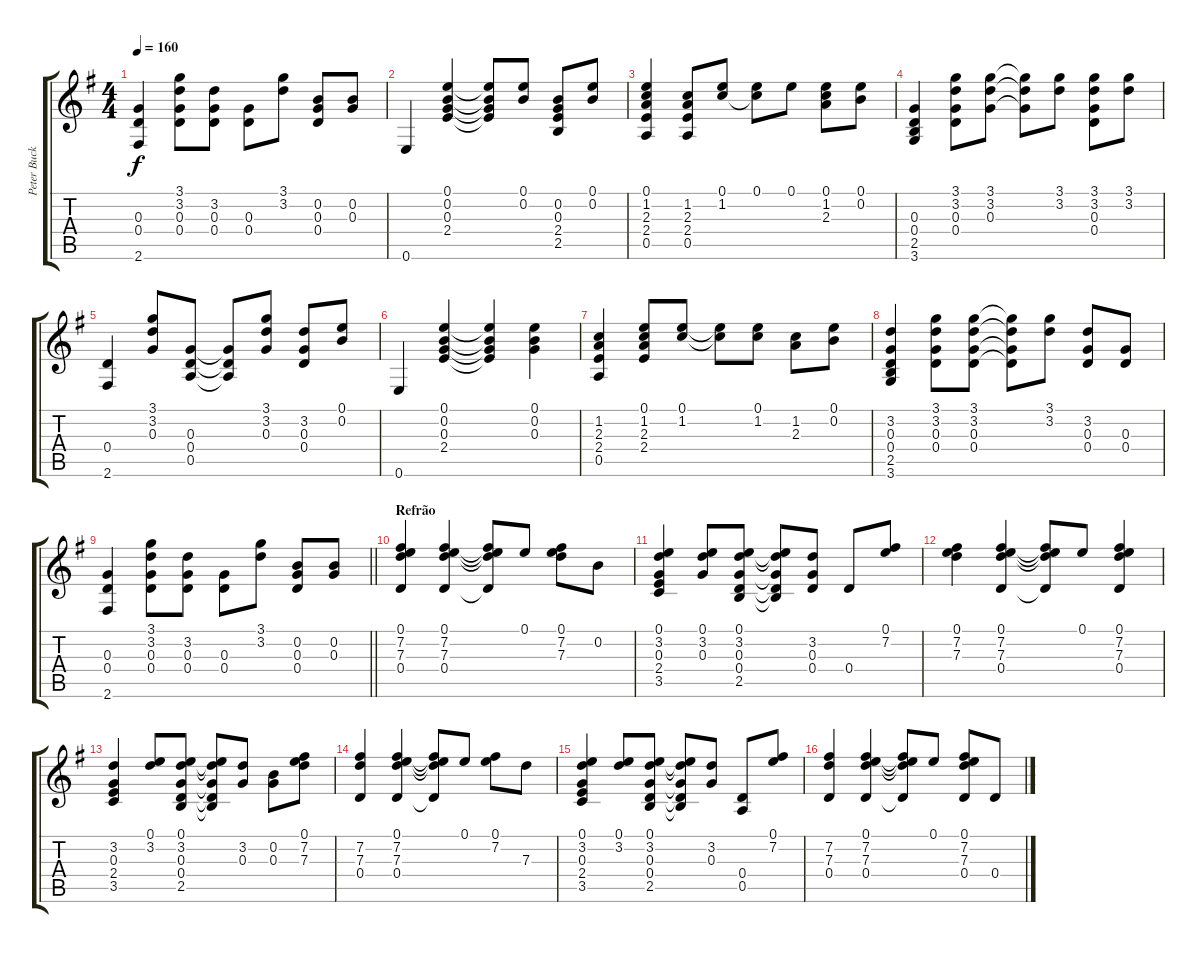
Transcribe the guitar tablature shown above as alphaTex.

\track ("Peter Buck" "Peter Buck") {instrument electricguitarclean}
\staff {score tabs}
\tuning (E4 B3 G3 D3 A2 E2) {hide}
\ts (4 4)
\tempo 160
\clef g2
\ks g
(0.3 0.4 2.6).4{dy f} (3.1 3.2 0.3 0.4).8 (3.2 0.3 0.4).8 (0.3 0.4).8 (3.1 3.2).8 (0.2 0.3 0.4).8 (0.2 0.3).8 |
0.6.4{volume 6} (0.1 0.2 0.3 2.4).4 (0.1{t} 0.2{t} 0.3{t} 2.4{t}).8 (0.1 0.2).8 (0.2 0.3 2.4 2.5).8 (0.1 0.2).8 |
(0.1 1.2 2.3 2.4 0.5).4 (1.2 2.3 2.4 0.5).8 (0.1 1.2).8 (0.1 1.2{t}).8 0.1.8 (0.1 1.2 2.3).8 (0.1 0.2).8 |
(0.3 0.4 2.5 3.6).4 (3.1 3.2 0.3 0.4).8 (3.1 3.2 0.3).8 (3.1{t} 3.2{t} 0.3{t}).8 (3.1 3.2).8 (3.1 3.2 0.3 0.4).8 (3.1 3.2).8 |
(0.4 2.6).4 (3.1 3.2 0.3).8 (0.3 0.4 0.5).8 (0.3{t} 0.4{t} 0.5{t}).8 (3.1 3.2 0.3).8 (3.2 0.3 0.4).8 (0.1 0.2).8 |
0.6.4 (0.1 0.2 0.3 2.4).4 (0.1{t} 0.2{t} 0.3{t} 2.4{t}).4 (0.1 0.2 0.3).4 |
(1.2 2.3 2.4 0.5).4 (0.1 1.2 2.3 2.4).8 (0.1 1.2).8 (0.1{t} 1.2{t}).8 (0.1 1.2).8 (1.2 2.3).8 (0.1 0.2).8 |
(3.2 0.3 0.4 2.5 3.6).4 (3.1 3.2 0.3 0.4).8 (3.1 3.2 0.3 0.4).8 (3.1{t} 3.2{t} 0.3{t} 0.4{t}).8 (3.1 3.2).8 (3.2 0.3 0.4).8 (0.3 0.4).8 |
\barLineRight lightlight
(0.3 0.4 2.6).4 (3.1 3.2 0.3 0.4).8 (3.2 0.3 0.4).8 (0.3 0.4).8 (3.1 3.2).8 (0.2 0.3 0.4).8 (0.2 0.3).8 |
\section ("" "Refrão")
(0.1 7.2 7.3 0.4).4 (0.1 7.2 7.3 0.4).4 (0.1{t} 7.2{t} 7.3{t} 0.4{t}).8 0.1.8 (0.1 7.2 7.3).8 0.2.8 |
(0.1 3.2 0.3 2.4 3.5).4 (0.1 3.2 0.3).8 (0.1 3.2 0.3 0.4 2.5).8 (0.1{t} 3.2{t} 0.3{t} 0.4{t} 2.5{t}).8 (3.2 0.3 0.4).8 0.4.8 (0.1 7.2).8 |
(0.1 7.2 7.3).4 (0.1 7.2 7.3 0.4).4 (0.1{t} 7.2{t} 7.3{t} 0.4{t}).8 0.1.8 (0.1 7.2 7.3 0.4).4 |
(3.2 0.3 2.4 3.5).4 (0.1 3.2).8 (0.1 3.2 0.3 0.4 2.5).8 (0.1{t} 3.2{t} 0.3{t} 0.4{t} 2.5{t}).8 (3.2 0.3).8 (0.2 0.3).8 (0.1 7.2 7.3).8 |
(7.2 7.3 0.4).4 (0.1 7.2 7.3 0.4).4 (0.1{t} 7.2{t} 7.3{t} 0.4{t}).8 0.1.8 (0.1 7.2).8 7.3.8 |
(0.1 3.2 0.3 2.4 3.5).4 (0.1 3.2).8 (0.1 3.2 0.3 0.4 2.5).8 (0.1{t} 3.2{t} 0.3{t} 0.4{t} 2.5{t}).8 (3.2 0.3).8 (0.4 0.5).8 (0.1 7.2).8 |
(7.2 7.3 0.4).4 (0.1 7.2 7.3 0.4).4 (0.1{t} 7.2{t} 7.3{t} 0.4{t}).8 0.1.8 (0.1 7.2 7.3 0.4).8 0.4.8
